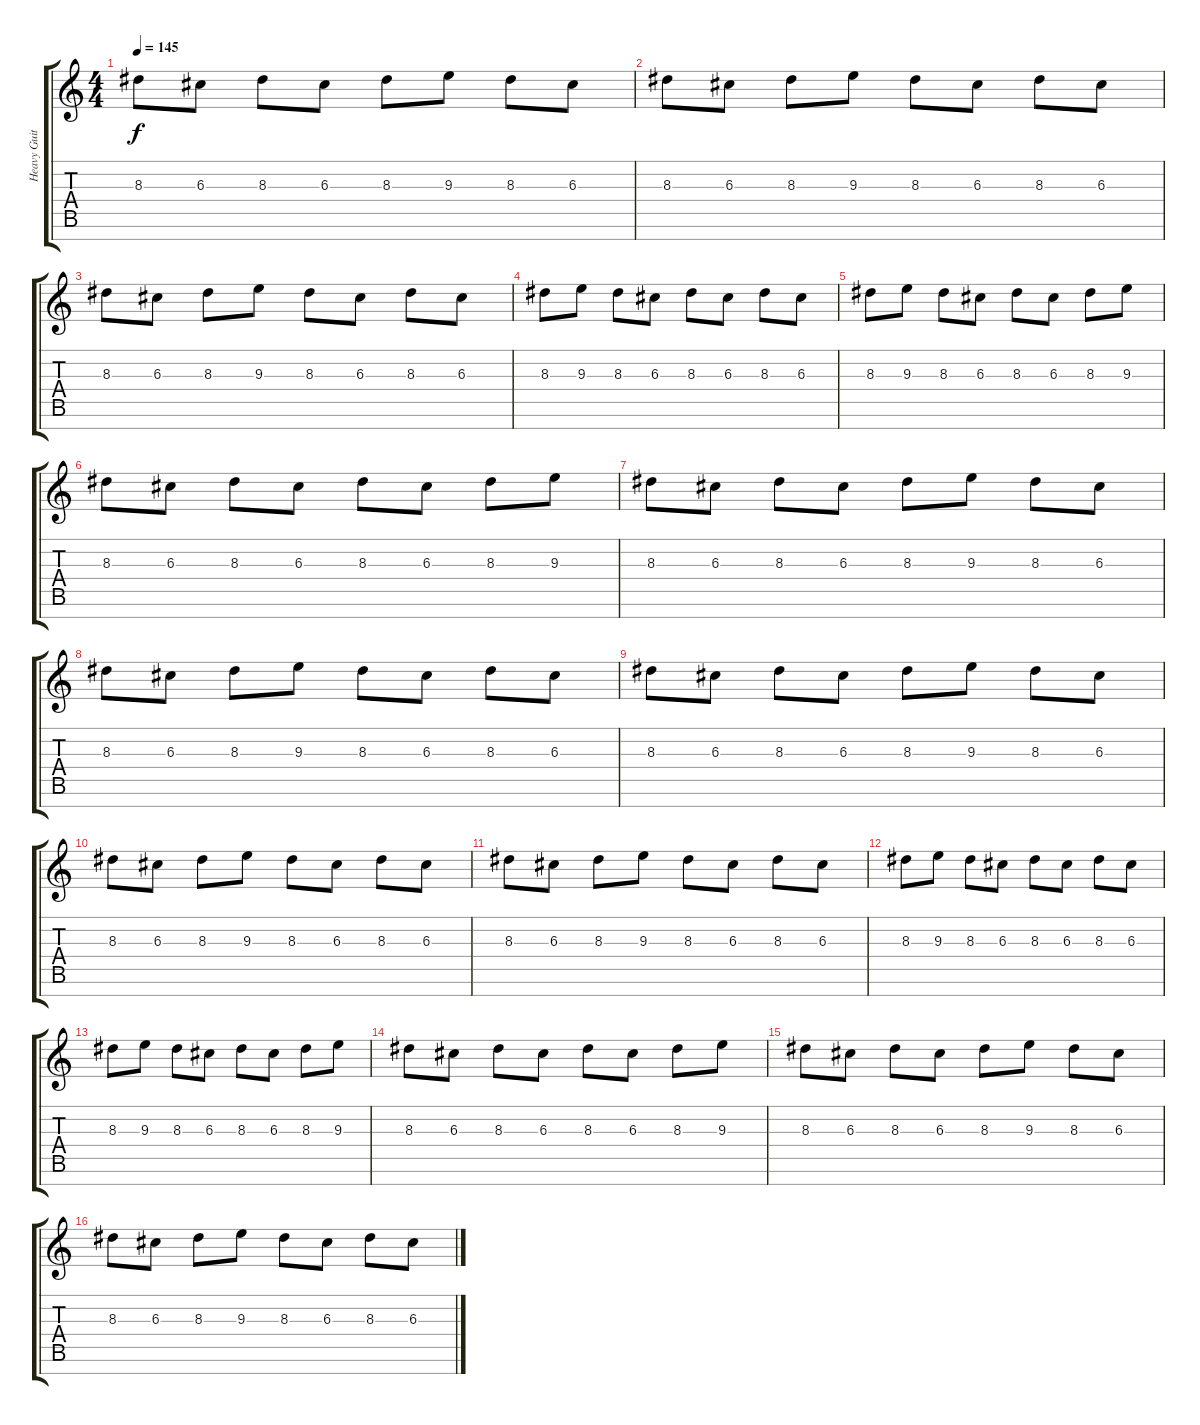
\track ("Heavy Guitar 2" "Heavy Guit") {instrument distortionguitar}
\staff {score tabs}
\tuning (E4 B3 G3 D3 A2 E2 B1) {hide}
\ts (4 4)
\tempo 145
\clef g2
\ks c
8.3.8{dy f} 6.3.8 8.3.8 6.3.8 8.3.8 9.3.8 8.3.8 6.3.8 |
8.3.8 6.3.8 8.3.8 9.3.8 8.3.8 6.3.8 8.3.8 6.3.8 |
8.3.8 6.3.8 8.3.8 9.3.8 8.3.8 6.3.8 8.3.8 6.3.8 |
8.3.8 9.3.8 8.3.8 6.3.8 8.3.8 6.3.8 8.3.8 6.3.8 |
8.3.8 9.3.8 8.3.8 6.3.8 8.3.8 6.3.8 8.3.8 9.3.8 |
8.3.8 6.3.8 8.3.8 6.3.8 8.3.8 6.3.8 8.3.8 9.3.8 |
8.3.8 6.3.8 8.3.8 6.3.8 8.3.8 9.3.8 8.3.8 6.3.8 |
8.3.8 6.3.8 8.3.8 9.3.8 8.3.8 6.3.8 8.3.8 6.3.8 |
8.3.8 6.3.8 8.3.8 6.3.8 8.3.8 9.3.8 8.3.8 6.3.8 |
8.3.8 6.3.8 8.3.8 9.3.8 8.3.8 6.3.8 8.3.8 6.3.8 |
8.3.8 6.3.8 8.3.8 9.3.8 8.3.8 6.3.8 8.3.8 6.3.8 |
8.3.8 9.3.8 8.3.8 6.3.8 8.3.8 6.3.8 8.3.8 6.3.8 |
8.3.8 9.3.8 8.3.8 6.3.8 8.3.8 6.3.8 8.3.8 9.3.8 |
8.3.8 6.3.8 8.3.8 6.3.8 8.3.8 6.3.8 8.3.8 9.3.8 |
8.3.8 6.3.8 8.3.8 6.3.8 8.3.8 9.3.8 8.3.8 6.3.8 |
8.3.8 6.3.8 8.3.8 9.3.8 8.3.8 6.3.8 8.3.8 6.3.8
